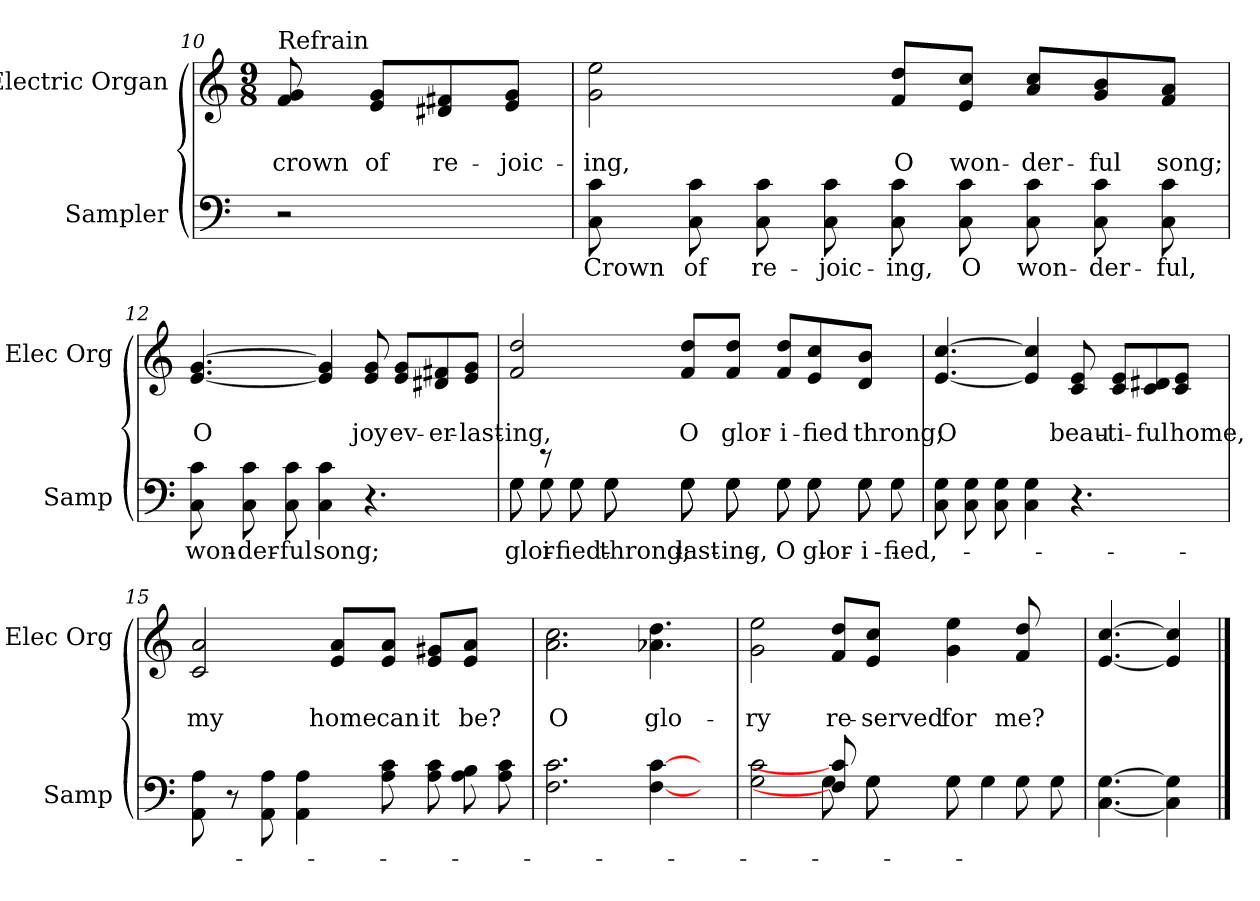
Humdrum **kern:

**kern	**text	**kern	**text	**text
*part2	*part2	*part1	*part1	*part1
*staff2	*staff2	*staff1	*staff1	*staff1
*I"Sampler	*	*I"Electric Organ	*	*
*I'Samp	*	*I'Elec Org	*	*
*clefF4	*	*clefG2	*	*
*	*	*M9/8	*	*
=10	=10	=10	=10	=10
!	!	!LO:TX:t=Refrain	!	!
2r	.	8f/ 8g/	.	crown
.	.	8e/ 8g/L	.	of
.	.	8d#X/ 8f#X/	.	re-
.	.	8e/ 8g/J	.	-joic-
=11	=11	=11	=11	=11
8C 8c	Crown	2g 2ee	.	-ing,
8C 8c	of	.	.	.
8C 8c	re-	.	.	.
8C 8c	-joic-	.	.	.
8C 8c	-ing,	8f/ 8dd/L	.	O
8C 8c	O	8e/ 8cc/J	.	won-
8C 8c	won-	8a/ 8cc/L	.	-der-
8C 8c	-der-	8g/ 8b/	.	-ful
8C 8c	-ful,	8f/ 8a/J	.	song;
=12	=12	=12	=12	=12
8C 8c	won-	[4.e [4.g	.	O
8C 8c	-der-	.	.	.
8C 8c	-ful	.	.	.
4C 4c	song;	4e] 4g]	.	.
4.r	.	8e 8g	.	joy
.	.	8e/ 8g/L	.	ev-
.	.	8d#X/ 8f#X/	.	-er-
8ryy	.	8e/ 8g/J	.	-last-
=13	=13	=13	=13	=13
*^	*	*	*	*
8G\	8G	glor-	2f 2dd	.	-ing,
8r	8G	-i-	.	.	.
8G\	8G	-fied	.	.	.
8G\	8G	throng;	.	.	.
8G\	8G	-last-	8f/ 8dd/L	.	O
8G\	8G	-ing,	8f/ 8dd/J	.	glor-
8G\	8G	O	8f/ 8dd/L	.	-i-
8G\	8G	glor-	8e/ 8cc/	.	-fied
8G\	8G	-i-	8d/ 8b/J	.	throng;
8G\	8ryy	-fied,	8ryy	.	.
*v	*v	*	*	*	*
=14	=14	=14	=14	=14
8C 8G	.	[4.e [4.cc	.	O
8C 8G	.	.	.	.
8C 8G	.	.	.	.
4C 4G	.	4e] 4cc]	.	.
4.r	.	8c 8e	.	beau-
.	.	8c/ 8e/L	.	-ti-
.	.	8c/ 8d#X/	.	-ful
8ryy	.	8c/ 8e/J	.	home,
=15	=15	=15	=15	=15
8AA 8A	.	2c 2a	.	my
8r	.	.	.	.
8AA 8A	.	.	.	.
4AA 4A	.	.	.	.
.	.	8e/ 8a/L	.	home
8A 8c	.	8e/ 8a/J	.	can
8A 8c	.	8e/ 8g#X/L	.	it
8A 8B	.	8e/ 8a/J	.	be?
8A 8c	.	8ryy	.	.
=16	=16	=16	=16	=16
2.F 2.c	.	2.a 2.cc	.	O
[4F [4c	.	4.a-X 4.dd	.	glo-
8ryy	.	.	.	.
=17	=17	=17	=17	=17
*^	*	*	*	*
2G 2c	2ryy	.	2g 2ee	.	-ry
8F] 8c]	8G	.	8f/ 8dd/L	.	re-
8G\	8G	.	8e/ 8cc/J	.	-served
8G\	4G	.	4g 4ee	.	for
4G\	.	.	.	.	.
.	8G	.	8f 8dd	.	me?
8G\	8ryy	.	8ryy	.	.
*v	*v	*	*	*	*
=18	=18	=18	=18	=18
[4.C [4.G	.	[4.e [4.cc	.	.
4C\] 4G\]	.	4e] 4cc]	.	.
==	==	==	==	==
*-	*-	*-	*-	*-
